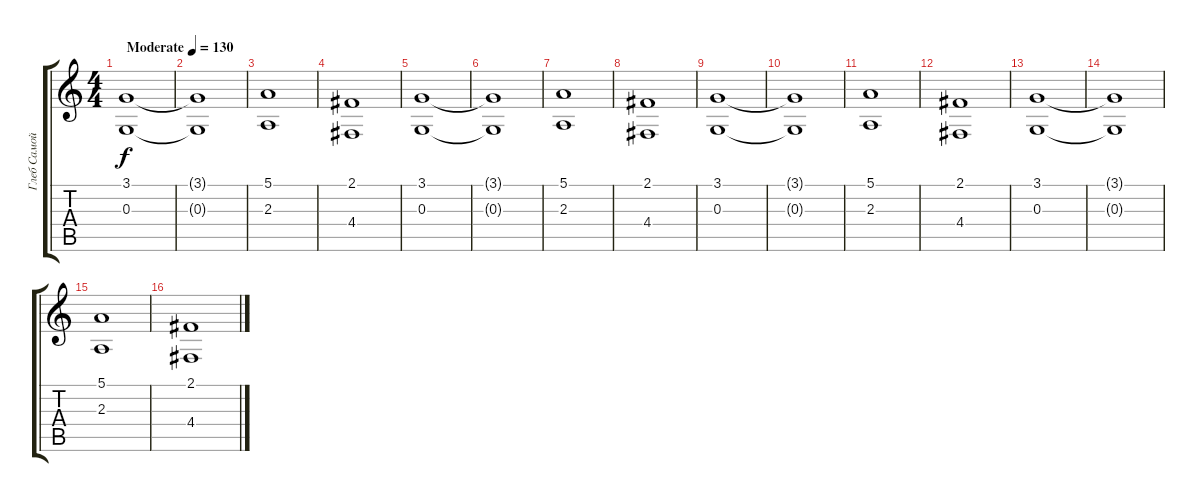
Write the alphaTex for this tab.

\track ("Глеб Самойлов (клавишные)" "Глеб Самой") {instrument tremolostrings}
\staff {score tabs}
\tuning (E4 B3 G3 D3 A2 E2) {hide}
\ts (4 4)
\tempo (130 "Moderate")
\clef g2
\ks c
(3.1 0.3).1{dy f instrument tremolostrings} |
(3.1{t} 0.3{t}).1 |
(5.1 2.3).1 |
(2.1 4.4).1 |
(3.1 0.3).1 |
(3.1{t} 0.3{t}).1 |
(5.1 2.3).1 |
(2.1 4.4).1 |
(3.1 0.3).1 |
(3.1{t} 0.3{t}).1 |
(5.1 2.3).1 |
(2.1 4.4).1 |
(3.1 0.3).1 |
(3.1{t} 0.3{t}).1 |
(5.1 2.3).1 |
(2.1 4.4).1
